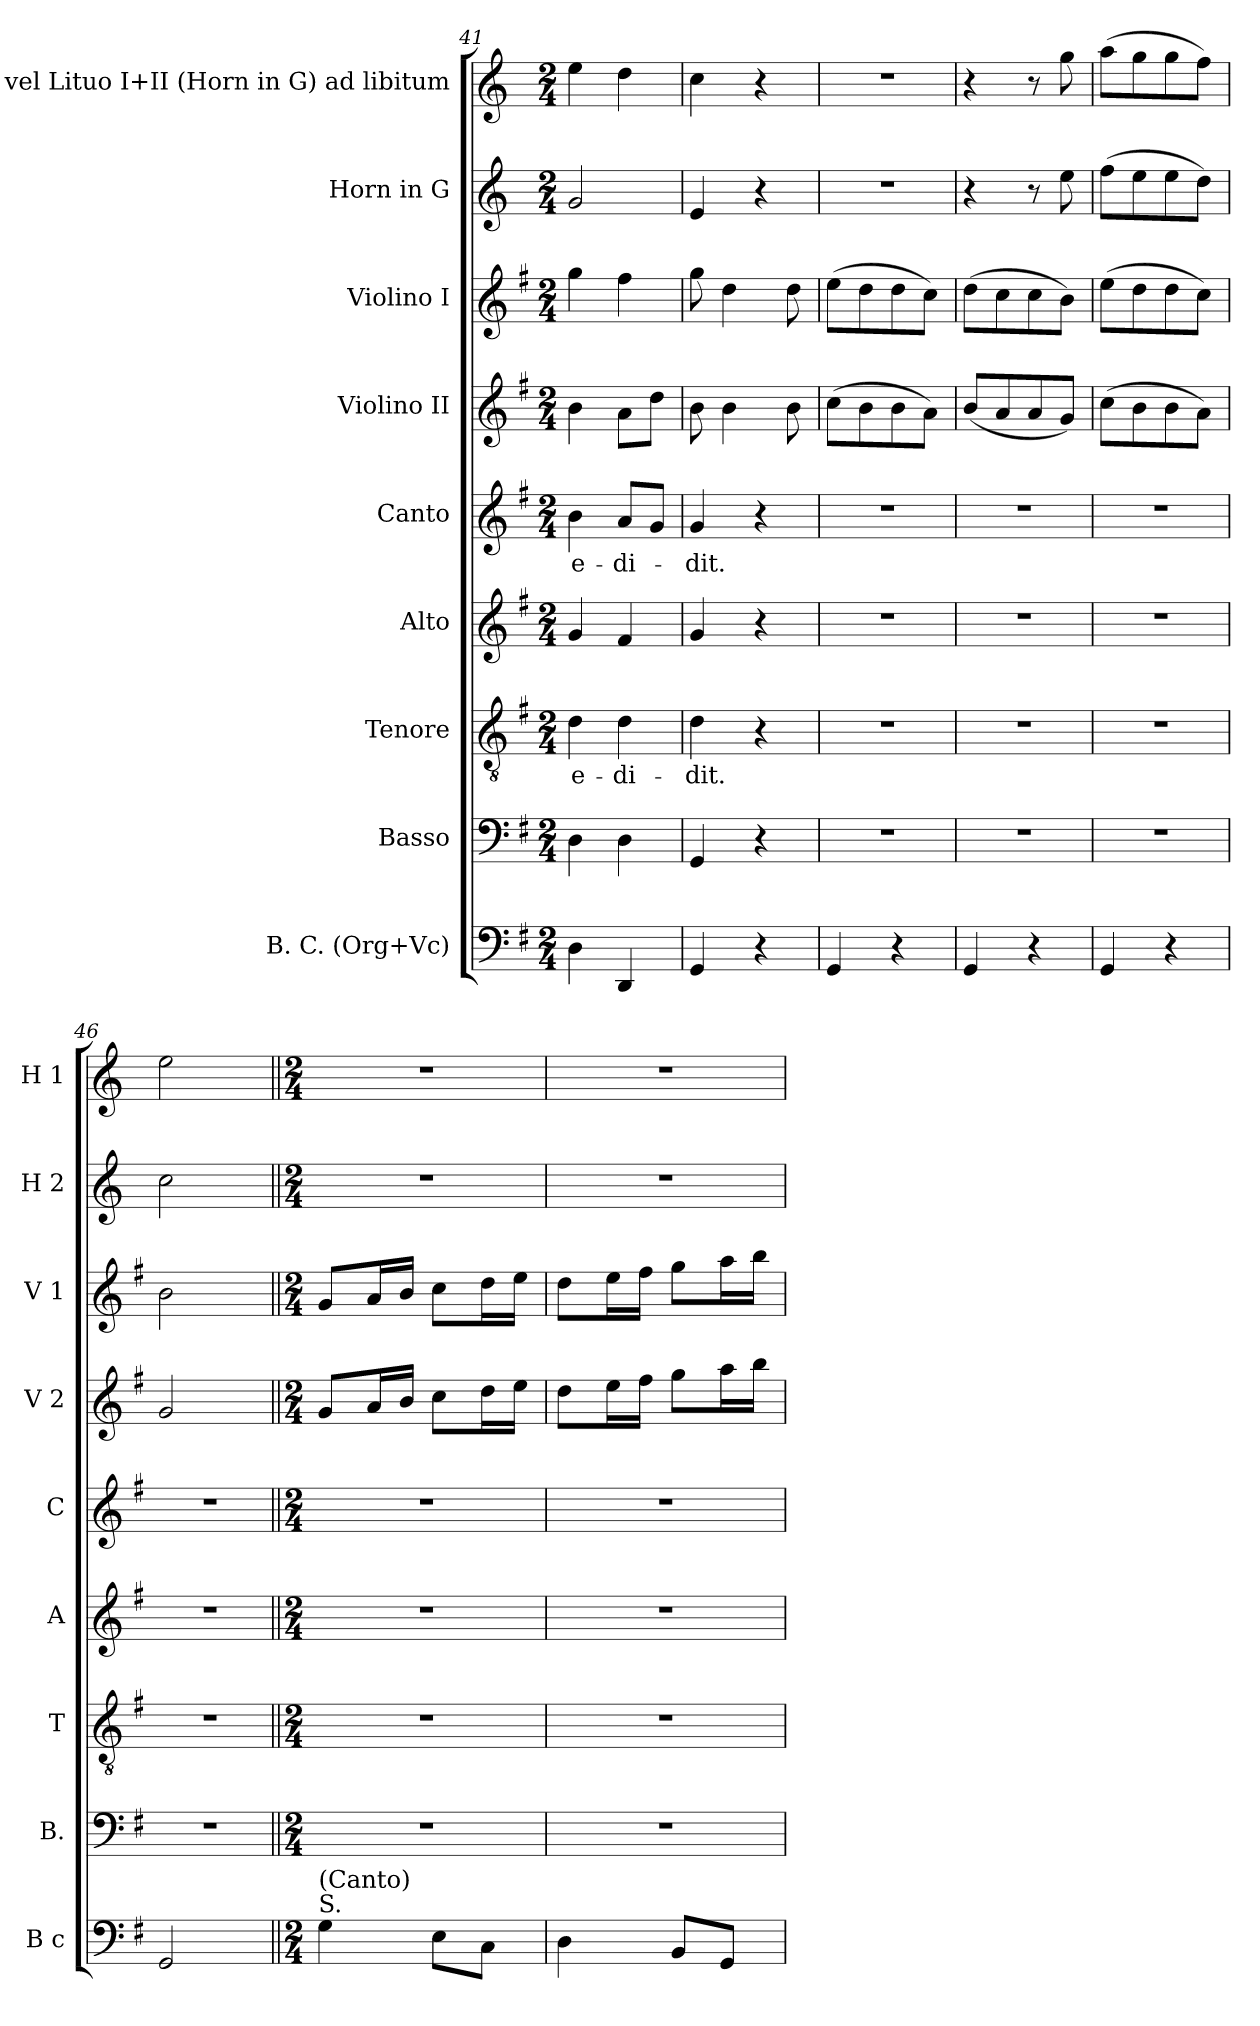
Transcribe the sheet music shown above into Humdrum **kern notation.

**kern	**kern	**kern	**text	**kern	**kern	**text	**kern	**kern	**kern	**kern
*part9	*part8	*part7	*part7	*part6	*part5	*part5	*part4	*part3	*part2	*part1
*staff9	*staff8	*staff7	*staff7	*staff6	*staff5	*staff5	*staff4	*staff3	*staff2	*staff1
*I"B. C. (Org+Vc)	*I"Basso	*I"Tenore	*	*I"Alto	*I"Canto	*	*I"Violino II	*I"Violino I	*I"Horn in G	*I"Tuba vel Lituo I+II (Horn  in G) ad libitum
*I'B c	*I'B.	*I'T	*	*I'A	*I'C	*	*I'V 2	*I'V 1	*I'H 2	*I'H 1
*clefF4	*clefF4	*clefGv2	*	*clefG2	*clefG2	*	*clefG2	*clefG2	*clefG2	*clefG2
*	*	*	*	*	*	*	*	*	*ITrd3c5	*ITrd3c5
*k[f#]	*k[f#]	*k[f#]	*	*k[f#]	*k[f#]	*	*k[f#]	*k[f#]	*k[f#]	*k[f#]
*M2/4	*M2/4	*M2/4	*	*M2/4	*M2/4	*	*M2/4	*M2/4	*M2/4	*M2/4
=41	=41	=41	=41	=41	=41	=41	=41	=41	=41	=41
!	!	!	!LO:LY:b	!	!	!LO:LY:b	!	!	!	!
4D\	4D\	4d\	e-	4g/	4b\	e-	4b\	4gg\	2d/	4b\
!	!	!	!LO:LY:b	!	!	!LO:LY:b	!	!	!	!
4DD/	4D\	4d\	-di-	4f#/	8a/L	-di-	8a\L	4ff#\	.	4a\
.	.	.	.	.	8g/J	.	8dd\J	.	.	.
=42	=42	=42	=42	=42	=42	=42	=42	=42	=42	=42
!	!	!	!LO:LY:b	!	!	!LO:LY:b	!	!	!	!
4GG/	4GG/	4d\	-dit.	4g/	4g/	-dit.	8b\	8gg\	4B/	4g\
.	.	.	.	.	.	.	4b\	4dd\	.	.
4r	4r	4r	.	4r	4r	.	.	.	4r	4r
.	.	.	.	.	.	.	8b\	8dd\	.	.
=43	=43	=43	=43	=43	=43	=43	=43	=43	=43	=43
4GG/	2r	2r	.	2r	2r	.	(8cc\L	(8ee\L	2r	2r
.	.	.	.	.	.	.	8b\	8dd\	.	.
4r	.	.	.	.	.	.	8b\	8dd\	.	.
.	.	.	.	.	.	.	8a\J)	8cc\J)	.	.
=44	=44	=44	=44	=44	=44	=44	=44	=44	=44	=44
4GG/	2r	2r	.	2r	2r	.	(8b/L	(8dd\L	4r	4r
.	.	.	.	.	.	.	8a/	8cc\	.	.
4r	.	.	.	.	.	.	8a/	8cc\	8r	8r
.	.	.	.	.	.	.	8g/J)	8b\J)	8b\	8dd\
=45	=45	=45	=45	=45	=45	=45	=45	=45	=45	=45
4GG/	2r	2r	.	2r	2r	.	(8cc\L	(8ee\L	(8cc\L	(8ee\L
.	.	.	.	.	.	.	8b\	8dd\	8b\	8dd\
4r	.	.	.	.	.	.	8b\	8dd\	8b\	8dd\
.	.	.	.	.	.	.	8a\J)	8cc\J)	8a\J)	8cc\J)
=46	=46	=46	=46	=46	=46	=46	=46	=46	=46	=46
2GG/	2r	2r	.	2r	2r	.	2g/	2b\	2g\	2b\
!!LO:LB:g=z
=47||	=47||	=47||	=47||	=47||	=47||	=47||	=47||	=47||	=47||	=47||
*M2/4	*M2/4	*M2/4	*	*M2/4	*M2/4	*	*M2/4	*M2/4	*M2/4	*M2/4
!LO:TX:a:t=S.	!	!	!	!	!	!	!	!	!	!
!LO:TX:a:t=(Canto)	!	!	!	!	!	!	!	!	!	!
4G\	2r	2r	.	2r	2r	.	8g/L	8g/L	2r	2r
.	.	.	.	.	.	.	16a/L	16a/L	.	.
.	.	.	.	.	.	.	16b/JJ	16b/JJ	.	.
8E\L	.	.	.	.	.	.	8cc\L	8cc\L	.	.
8C\J	.	.	.	.	.	.	16dd\L	16dd\L	.	.
.	.	.	.	.	.	.	16ee\JJ	16ee\JJ	.	.
=48	=48	=48	=48	=48	=48	=48	=48	=48	=48	=48
4D\	2r	2r	.	2r	2r	.	8dd\L	8dd\L	2r	2r
.	.	.	.	.	.	.	16ee\L	16ee\L	.	.
.	.	.	.	.	.	.	16ff#\JJ	16ff#\JJ	.	.
8BB/L	.	.	.	.	.	.	8gg\L	8gg\L	.	.
8GG/J	.	.	.	.	.	.	16aa\L	16aa\L	.	.
.	.	.	.	.	.	.	16bb\JJ	16bb\JJ	.	.
=	=	=	=	=	=	=	=	=	=	=
*-	*-	*-	*-	*-	*-	*-	*-	*-	*-	*-
